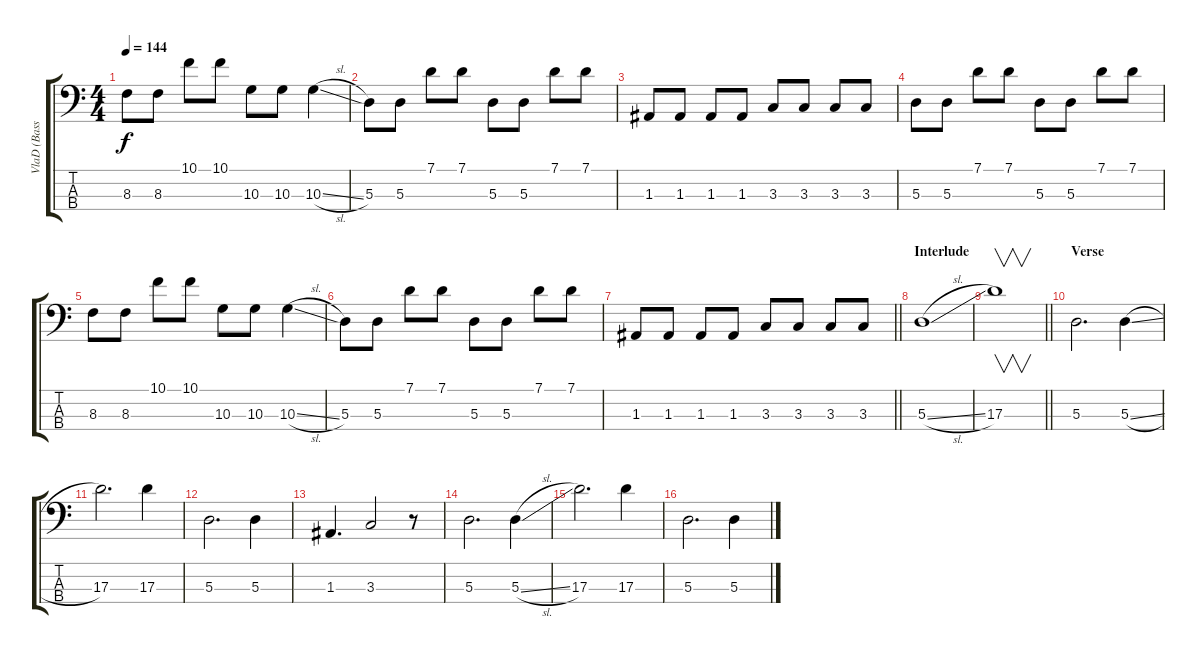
\track ("VlaD (Bass Guitar)" "VlaD (Bass") {instrument electricbassfinger}
\staff {score tabs}
\tuning (G2 D2 A1 E1) {hide}
\ts (4 4)
\tempo 144
\clef f4
\ks c
8.3.8{dy f} 8.3.8 10.1.8 10.1.8 10.3.8 10.3.8 10.3{sl}.4 |
5.3.8 5.3.8 7.1.8 7.1.8 5.3.8 5.3.8 7.1.8 7.1.8 |
1.3.8 1.3.8 1.3.8 1.3.8 3.3.8 3.3.8 3.3.8 3.3.8 |
5.3.8 5.3.8 7.1.8 7.1.8 5.3.8 5.3.8 7.1.8 7.1.8 |
8.3.8 8.3.8 10.1.8 10.1.8 10.3.8 10.3.8 10.3{sl}.4 |
5.3.8 5.3.8 7.1.8 7.1.8 5.3.8 5.3.8 7.1.8 7.1.8 |
\barLineRight lightlight
1.3.8 1.3.8 1.3.8 1.3.8 3.3.8 3.3.8 3.3.8 3.3.8 |
\section ("" "Interlude")
5.3{sl}.1 |
\barLineRight lightlight
17.3.1{v} |
\section ("" "Verse")
5.3.2{d} 5.3{sl}.4 |
17.3.2{d} 17.3.4 |
5.3.2{d} 5.3.4 |
1.3.4{d} 3.3.2 r.8 |
5.3.2{d} 5.3{sl}.4 |
17.3.2{d} 17.3.4 |
5.3.2{d} 5.3.4
